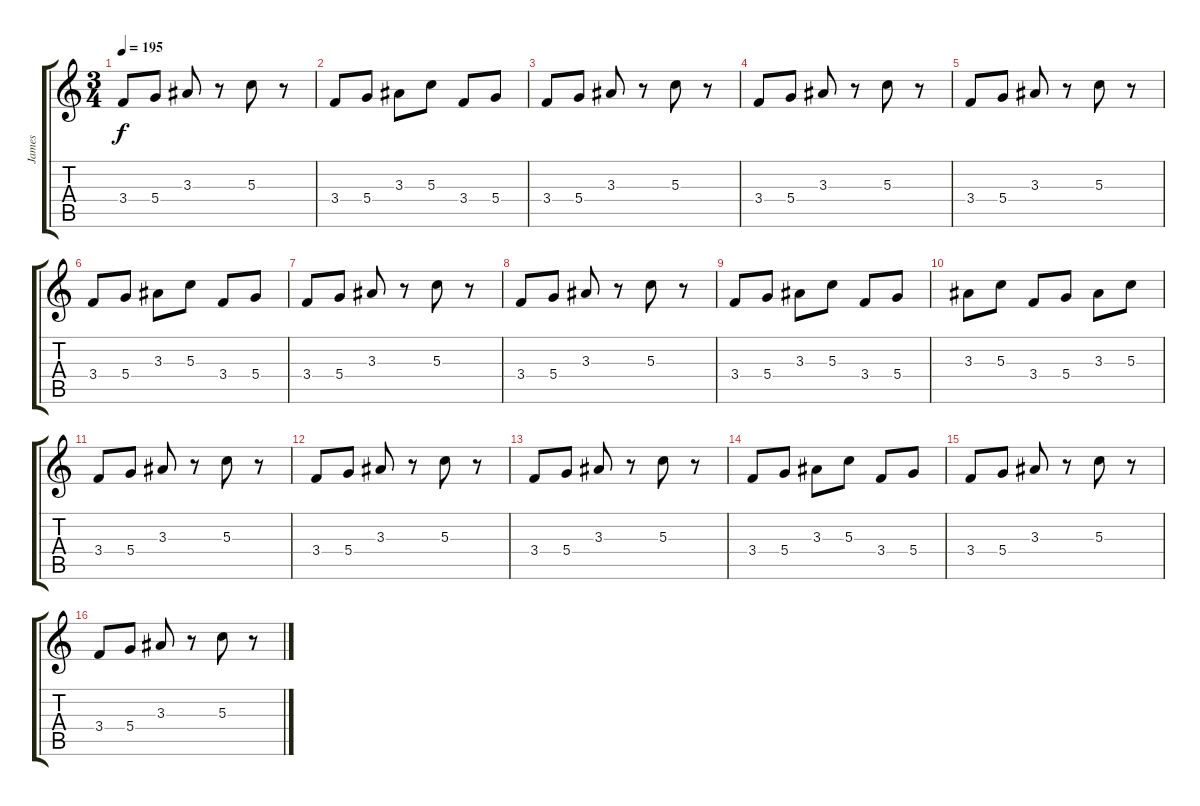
\track ("James" "James") {instrument distortionguitar}
\staff {score tabs}
\tuning (E4 B3 G3 D3 A2 D2) {hide}
\ts (3 4)
\tempo 195
\clef g2
\ks c
3.4.8{dy f} 5.4.8 3.3.8 r.8 5.3.8 r.8 |
3.4.8 5.4.8 3.3.8 5.3.8 3.4.8 5.4.8 |
3.4.8{instrument electricguitarjazz} 5.4.8 3.3.8 r.8 5.3.8 r.8 |
3.4.8 5.4.8 3.3.8 r.8 5.3.8 r.8 |
3.4.8 5.4.8 3.3.8 r.8 5.3.8 r.8 |
3.4.8 5.4.8 3.3.8 5.3.8 3.4.8 5.4.8 |
3.4.8{instrument electricguitarjazz} 5.4.8 3.3.8 r.8 5.3.8 r.8 |
3.4.8 5.4.8 3.3.8 r.8 5.3.8 r.8 |
3.4.8 5.4.8 3.3.8 5.3.8 3.4.8 5.4.8 |
3.3.8 5.3.8 3.4.8 5.4.8 3.3.8 5.3.8 |
3.4.8{instrument electricguitarjazz} 5.4.8 3.3.8 r.8 5.3.8 r.8 |
3.4.8 5.4.8 3.3.8 r.8 5.3.8 r.8 |
3.4.8 5.4.8 3.3.8 r.8 5.3.8 r.8 |
3.4.8 5.4.8 3.3.8 5.3.8 3.4.8 5.4.8 |
3.4.8{instrument electricguitarjazz} 5.4.8 3.3.8 r.8 5.3.8 r.8 |
3.4.8 5.4.8 3.3.8 r.8 5.3.8 r.8
